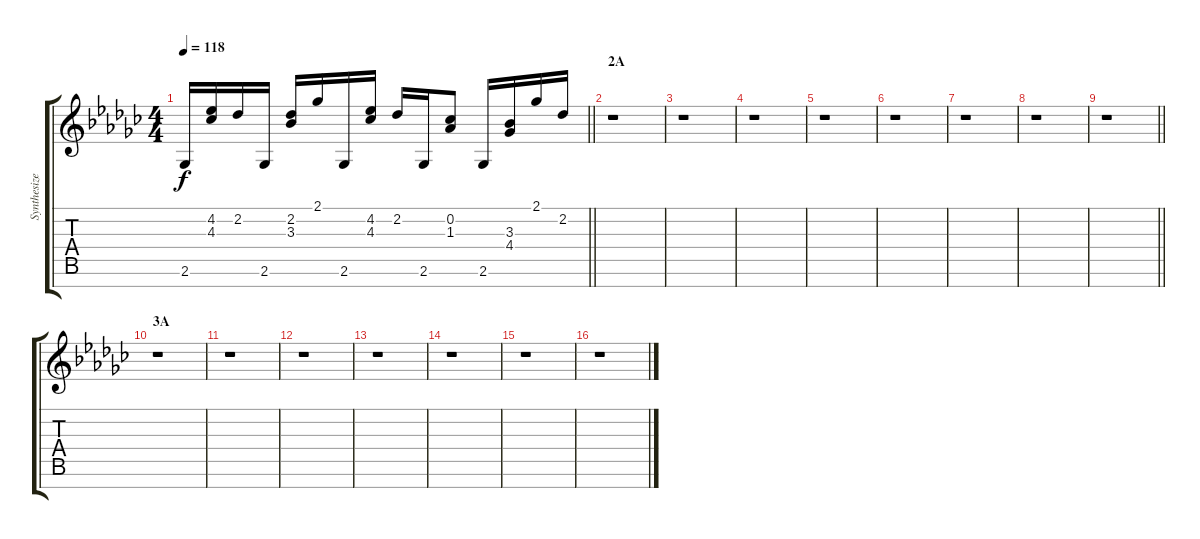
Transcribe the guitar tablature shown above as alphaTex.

\track ("Synthesizer II" "Synthesize") {instrument pad1newage}
\staff {score tabs}
\tuning (E5 B4 G4 D4 A3 E3 B2) {hide}
\ts (4 4)
\tempo 118
\clef g2
\barLineRight lightlight
\ks gb
2.6.16{dy f} (4.2 4.3).16 2.2.16 2.6.16 (2.2 3.3).16 2.1.16 2.6.16 (4.2 4.3).16 2.2.16 2.6.16 (0.2 1.3).8 2.6.16 (3.3 4.4).16 2.1.16 2.2.16 |
\section ("" "2A")
r.1 |
r.1 |
r.1 |
r.1 |
r.1 |
r.1 |
r.1 |
\barLineRight lightlight
r.1 |
\section ("" "3A")
r.1 |
r.1 |
r.1 |
r.1 |
r.1 |
r.1 |
r.1
